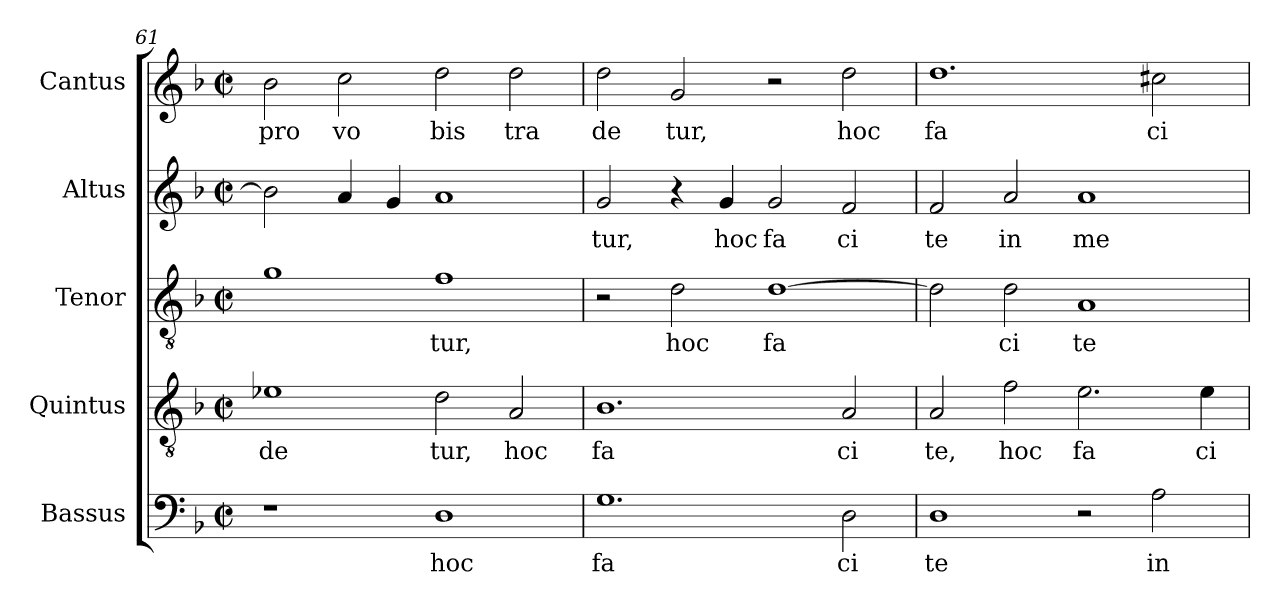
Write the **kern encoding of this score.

**kern	**text	**kern	**text	**kern	**text	**kern	**text	**kern	**text
*part5	*part5	*part4	*part4	*part3	*part3	*part2	*part2	*part1	*part1
*staff5	*staff5	*staff4	*staff4	*staff3	*staff3	*staff2	*staff2	*staff1	*staff1
*I"Bassus	*	*I"Quintus	*	*I"Tenor	*	*I"Altus	*	*I"Cantus	*
*clefF4	*	*clefGv2	*	*clefGv2	*	*clefG2	*	*clefG2	*
*k[b-]	*	*k[b-]	*	*k[b-]	*	*k[b-]	*	*k[b-]	*
*F:	*	*F:	*	*F:	*	*F:	*	*F:	*
*M2/2	*	*M2/2	*	*M2/2	*	*M2/2	*	*M2/2	*
*met(c|)	*	*met(c|)	*	*met(c|)	*	*met(c|)	*	*met(c|)	*
=61	=61	=61	=61	=61	=61	=61	=61	=61	=61
!	!	!	!LO:LY:b:cj	!	!	!	!	!	!LO:LY:b:cj
1r	.	1e-	de	1g	.	2b-\]	.	2b-\	pro
!	!	!	!	!	!	!	!	!	!LO:LY:b:cj
.	.	.	.	.	.	4a/	.	2cc\	vo
.	.	.	.	.	.	4g/	.	.	.
!	!LO:LY:b:cj	!	!LO:LY:b:cj	!	!LO:LY:b:cj	!	!	!	!LO:LY:b:cj
1D	hoc	2d\	tur,	1f	tur,	1a	.	2dd\	bis
!	!	!	!LO:LY:b:cj	!	!	!	!	!	!LO:LY:b:cj
.	.	2A/	hoc	.	.	.	.	2dd\	tra
=62	=62	=62	=62	=62	=62	=62	=62	=62	=62
!	!LO:LY:b:cj	!	!LO:LY:b:cj	!	!	!	!LO:LY:b:cj	!	!LO:LY:b:cj
1.G	fa	1.B-	fa	2r	.	2g/	tur,	2dd\	de
!	!	!	!	!	!LO:LY:b:cj	!	!	!	!LO:LY:b:cj
.	.	.	.	2d\	hoc	4r	.	2g/	tur,
!	!	!	!	!	!	!	!LO:LY:b:cj	!	!
.	.	.	.	.	.	4g/	hoc	.	.
!	!	!	!	!	!LO:LY:b:cj	!	!LO:LY:b:cj	!	!
.	.	.	.	[>1d	fa	2g/	fa	2r	.
!	!LO:LY:b:cj	!	!LO:LY:b:cj	!	!	!	!LO:LY:b:cj	!	!LO:LY:b:cj
2D\	ci	2A/	ci	.	.	2f/	ci	2dd\	hoc
=63	=63	=63	=63	=63	=63	=63	=63	=63	=63
!	!LO:LY:b:cj	!	!LO:LY:b:cj	!	!	!	!LO:LY:b:cj	!	!LO:LY:b:cj
1D	te	2A/	te,	2d\]	.	2f/	te	1.dd	fa
!	!	!	!LO:LY:b:cj	!	!LO:LY:b:cj	!	!LO:LY:b:cj	!	!
.	.	2f\	hoc	2d\	ci	2a/	in	.	.
!	!	!	!LO:LY:b:cj	!	!LO:LY:b:cj	!	!LO:LY:b:cj	!	!
2r	.	2.e\	fa	1A	te	1a	me	.	.
!	!LO:LY:b:cj	!	!	!	!	!	!	!	!LO:LY:b:cj
2A\	in	.	.	.	.	.	.	2cc#X\	ci
!	!	!	!LO:LY:b:cj	!	!	!	!	!	!
.	.	4e\	ci	.	.	.	.	.	.
=	=	=	=	=	=	=	=	=	=
*-	*-	*-	*-	*-	*-	*-	*-	*-	*-
